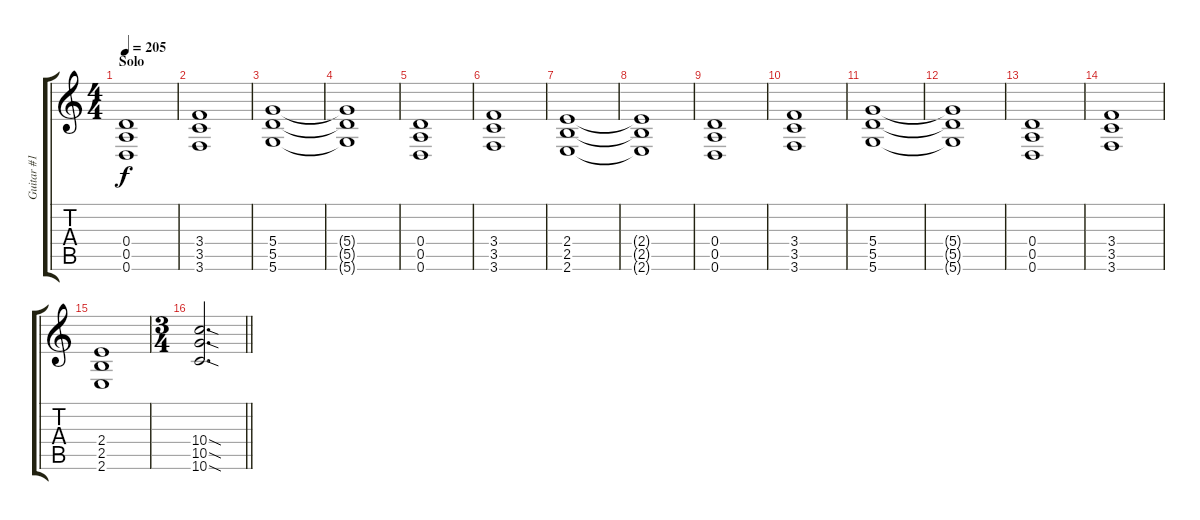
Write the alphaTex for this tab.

\track ("Guitar #1" "Guitar #1") {instrument overdrivenguitar}
\staff {score tabs}
\tuning (E4 B3 G3 D3 A2 D2) {hide}
\ts (4 4)
\section ("" "Solo")
\tempo 205
\clef g2
\ks c
(0.4 0.5 0.6).1{dy f} |
(3.4 3.5 3.6).1 |
(5.4 5.5 5.6).1 |
(5.4{t} 5.5{t} 5.6{t}).1 |
(0.4 0.5 0.6).1 |
(3.4 3.5 3.6).1 |
(2.4 2.5 2.6).1 |
(2.4{t} 2.5{t} 2.6{t}).1 |
(0.4 0.5 0.6).1 |
(3.4 3.5 3.6).1 |
(5.4 5.5 5.6).1 |
(5.4{t} 5.5{t} 5.6{t}).1 |
(0.4 0.5 0.6).1 |
(3.4 3.5 3.6).1 |
(2.4 2.5 2.6).1 |
\ts (3 4)
\barLineRight lightlight
(10.4{sod} 10.5{sod} 10.6{sod}).2{d}
